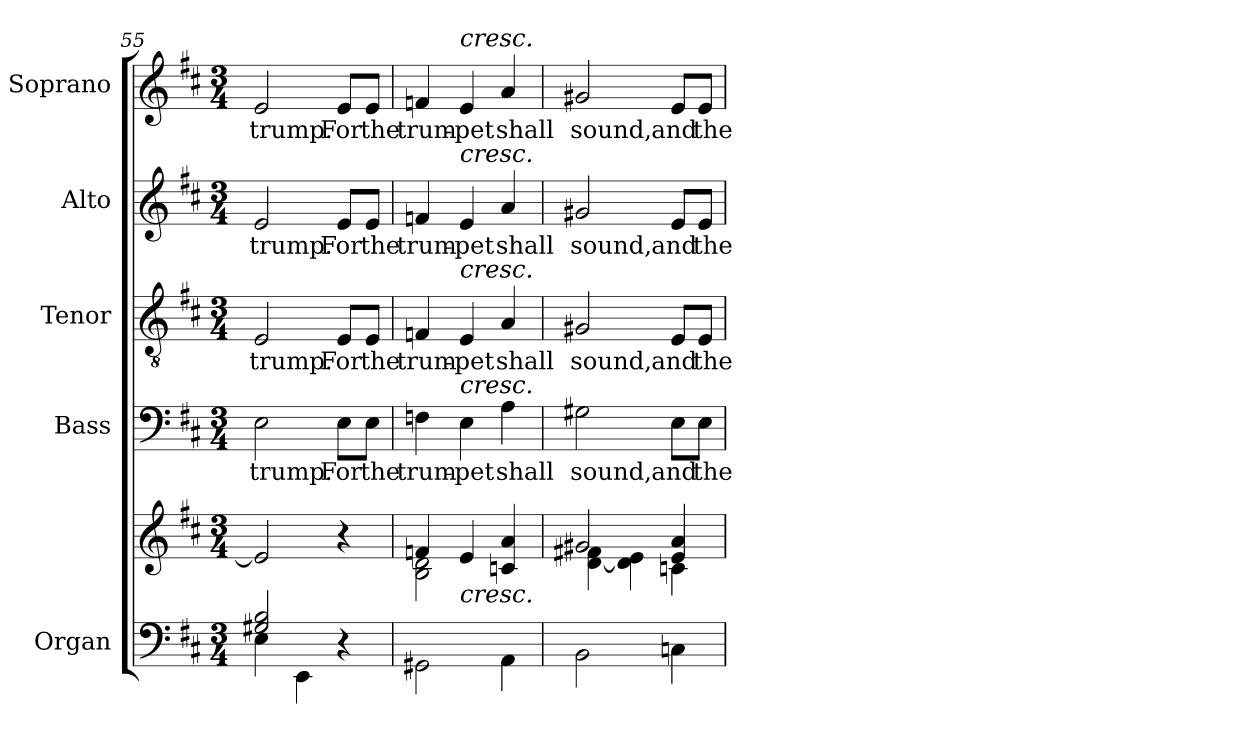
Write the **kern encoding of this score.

**kern	**kern	**kern	**text	**kern	**text	**kern	**text	**kern	**text
*part5	*part5	*part4	*part4	*part3	*part3	*part2	*part2	*part1	*part1
*staff6	*staff5	*staff4	*staff4	*staff3	*staff3	*staff2	*staff2	*staff1	*staff1
*I"Organ	*	*I"Bass	*	*I"Tenor	*	*I"Alto	*	*I"Soprano	*
*I'Org.	*	*I'B.	*	*I'T.	*	*I'A.	*	*I'S.	*
*clefF4	*clefG2	*clefF4	*	*clefGv2	*	*clefG2	*	*clefG2	*
*	*	*	*	*ITrd7c12	*	*	*	*	*
*k[f#c#]	*k[f#c#]	*k[f#c#]	*	*k[f#c#]	*	*k[f#c#]	*	*k[f#c#]	*
*D:	*D:	*D:	*	*D:	*	*D:	*	*D:	*
*M3/4	*M3/4	*M3/4	*	*M3/4	*	*M3/4	*	*M3/4	*
=55	=55	=55	=55	=55	=55	=55	=55	=55	=55
*^	*	*	*	*	*	*	*	*	*
!	!	!	!	!LO:LY:b:color=#000000	!	!	!	!	!	!
!	!	!	!	!	!	!LO:LY:b:color=#000000	!	!	!	!
!	!	!	!	!	!	!	!	!LO:LY:b:color=#000000	!	!
!	!	!	!	!	!	!	!	!	!	!LO:LY:b:color=#000000
2G#Xi/ 2Bi	4Ei\	2ei/]	2Ei\	trump.	2EEi/	trump.	2ei/	trump.	2ei/	trump.
.	4EEi\	.	.	.	.	.	.	.	.	.
!	!	!	!	!LO:LY:b:color=#000000	!	!	!	!	!	!
!	!	!	!	!	!	!LO:LY:b:color=#000000	!	!	!	!
!	!	!	!	!	!	!	!	!LO:LY:b:color=#000000	!	!
!	!	!	!	!	!	!	!	!	!	!LO:LY:b:color=#000000
4r	4ryy	4r	8Ei\L	For	8EEi/L	For	8ei/L	For	8ei/L	For
!	!	!	!	!LO:LY:b:color=#000000	!	!	!	!	!	!
!	!	!	!	!	!	!LO:LY:b:color=#000000	!	!	!	!
!	!	!	!	!	!	!	!	!LO:LY:b:color=#000000	!	!
!	!	!	!	!	!	!	!	!	!	!LO:LY:b:color=#000000
.	.	.	8Ei\J	the	8EEi/J	the	8ei/J	the	8ei/J	the
*v	*v	*	*	*	*	*	*	*	*	*
=56	=56	=56	=56	=56	=56	=56	=56	=56	=56
*	*^	*	*	*	*	*	*	*	*
!	!	!	!	!LO:LY:b:color=#000000	!	!	!	!	!	!
!	!	!	!	!	!	!LO:LY:b:color=#000000	!	!	!	!
!	!	!	!	!	!	!	!	!LO:LY:b:color=#000000	!	!
!	!	!	!	!	!	!	!	!	!	!LO:LY:b:color=#000000
2GG#Xi\	4fni/	2Bi\ 2di	4Fni\	trum-	4FFni/	trum-	4fni/	trum-	4fni/	trum-
!	!	!	!	!LO:LY:b:color=#000000	!	!	!	!	!	!
!	!	!	!	!	!	!LO:LY:b:color=#000000	!	!	!	!
!	!	!	!	!	!	!	!	!LO:LY:b:color=#000000	!	!
!	!	!	!	!	!	!	!	!	!LO:TX:a:i:t=cresc.	!
!	!	!	!	!	!	!	!LO:TX:a:i:t=cresc.	!	!	!
!	!	!	!	!	!LO:TX:a:i:t=cresc.	!	!	!	!	!
!	!	!	!LO:TX:a:i:t=cresc.	!	!	!	!	!	!	!
!	!LO:TX:b:i:t=cresc.	!	!	!	!	!	!	!	!	!
!	!	!	!	!	!	!	!	!	!	!LO:LY:b:color=#000000
.	4ei/	.	4Ei\	-pet	4EEi/	-pet	4ei/	-pet	4ei/	-pet
!	!	!	!	!LO:LY:b:color=#000000	!	!	!	!	!	!
!	!	!	!	!	!	!LO:LY:b:color=#000000	!	!	!	!
!	!	!	!	!	!	!	!	!LO:LY:b:color=#000000	!	!
!	!	!	!	!	!	!	!	!	!	!LO:LY:b:color=#000000
4AAi\	4cni/ 4ai	4ryy	4Ai\	shall	4AAi/	shall	4ai/	shall	4ai/	shall
=57	=57	=57	=57	=57	=57	=57	=57	=57	=57	=57
!	!	!	!	!LO:LY:b:color=#000000	!	!	!	!	!	!
!	!	!	!	!	!	!LO:LY:b:color=#000000	!	!	!	!
!	!	!	!	!	!	!	!	!LO:LY:b:color=#000000	!	!
!	!	!	!	!	!	!	!	!	!	!LO:LY:b:color=#000000
2BBi\	2g#Xi/	[<4di\ 4f#Xi	2G#Xi\	sound,	2GG#Xi/	sound,	2g#Xi/	sound,	2g#Xi/	sound,
.	.	4di\] 4ei	.	.	.	.	.	.	.	.
!	!	!	!	!LO:LY:b:color=#000000	!	!	!	!	!	!
!	!	!	!	!	!	!LO:LY:b:color=#000000	!	!	!	!
!	!	!	!	!	!	!	!	!LO:LY:b:color=#000000	!	!
!	!	!	!	!	!	!	!	!	!	!LO:LY:b:color=#000000
4Cni\	4ei/ 4ai	4cni\	8Ei\L	and	8EEi/L	and	8ei/L	and	8ei/L	and
!	!	!	!	!LO:LY:b:color=#000000	!	!	!	!	!	!
!	!	!	!	!	!	!LO:LY:b:color=#000000	!	!	!	!
!	!	!	!	!	!	!	!	!LO:LY:b:color=#000000	!	!
!	!	!	!	!	!	!	!	!	!	!LO:LY:b:color=#000000
.	.	.	8Ei\J	the	8EEi/J	the	8ei/J	the	8ei/J	the
*	*v	*v	*	*	*	*	*	*	*	*
=	=	=	=	=	=	=	=	=	=
*-	*-	*-	*-	*-	*-	*-	*-	*-	*-
